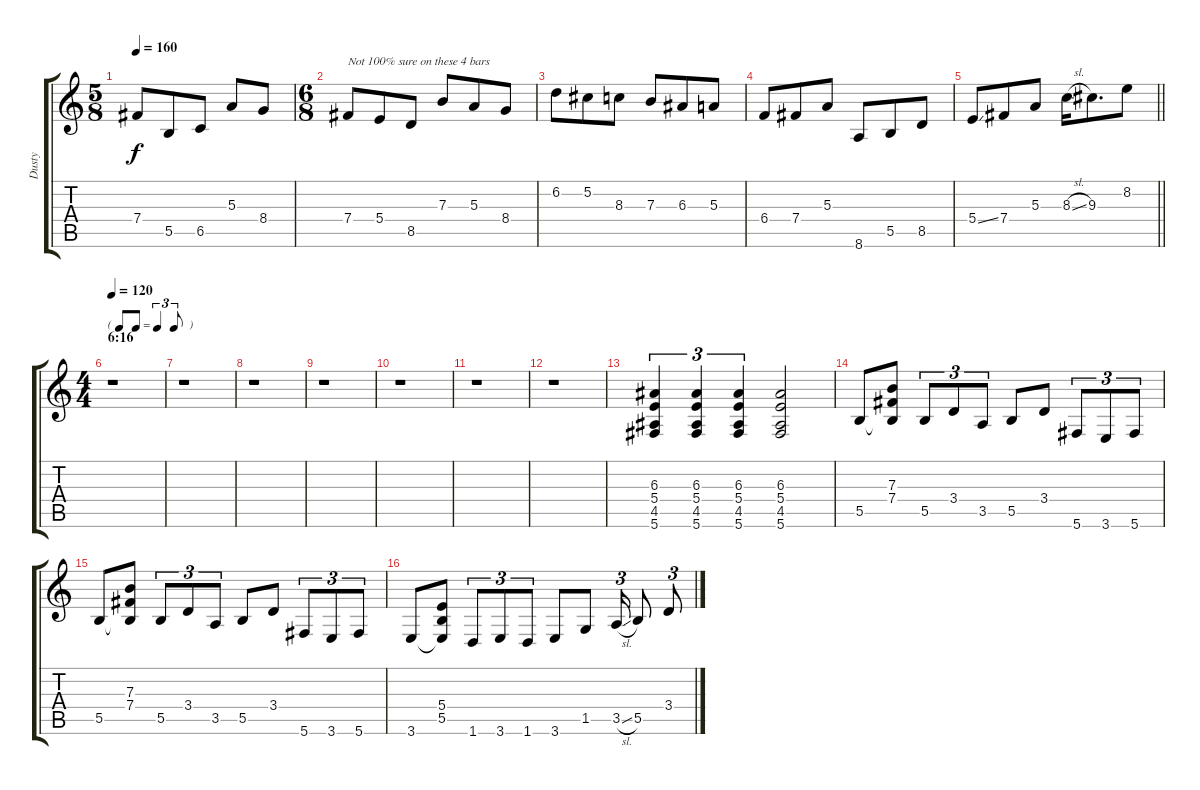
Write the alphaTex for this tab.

\track ("Dusty" "Dusty") {instrument distortionguitar}
\staff {score tabs}
\tuning (Db4 Ab3 E3 B2 Gb2 Db2) {hide}
\ts (5 8)
\tempo 160
\clef g2
\ks c
7.4.8{dy f beam merge} 5.5.8{beam merge} 6.5.8{beam split} 5.3.8{beam merge} 8.4.8 |
\ts (6 8)
7.4.8{txt "Not 100% sure on these 4 bars"} 5.4.8 8.5.8 7.3.8 5.3.8 8.4.8 |
6.2.8 5.2.8 8.3.8 7.3.8 6.3.8 5.3.8 |
6.4.8 7.4.8 5.3.8 8.6.8 5.5.8 8.5.8 |
\barLineRight lightlight
5.4{ss}.8 7.4.8 5.3.8 8.3{sl}.16 9.3.8{d} 8.2.8 |
\ts (4 4)
\tf triplet8th
\section ("" "6:16")
\tempo 120
r.1 |
r.1 |
r.1 |
r.1 |
r.1 |
r.1 |
r.1 |
(6.3 5.4 4.5 5.6).4{tu (3 2)} (6.3 5.4 4.5 5.6).4{tu (3 2)} (6.3 5.4 4.5 5.6).4{tu (3 2)} (6.3 5.4 4.5 5.6).2 |
5.5.8 (7.3 7.4 5.5{t}).8 5.5.8{tu (3 2)} 3.4.8{tu (3 2)} 3.5.8{tu (3 2)} 5.5.8 3.4.8 5.6.8{tu (3 2)} 3.6.8{tu (3 2)} 5.6.8{tu (3 2)} |
5.5.8 (7.3 7.4 5.5{t}).8 5.5.8{tu (3 2)} 3.4.8{tu (3 2)} 3.5.8{tu (3 2)} 5.5.8 3.4.8 5.6.8{tu (3 2)} 3.6.8{tu (3 2)} 5.6.8{tu (3 2)} |
3.6.8 (5.4 5.5 3.6{t}).8 1.6.8{tu (3 2)} 3.6.8{tu (3 2)} 1.6.8{tu (3 2)} 3.6.8 1.5.8 3.5{sl}.16{tu (3 2)} 5.5.8 3.4.8{tu (3 2)}
